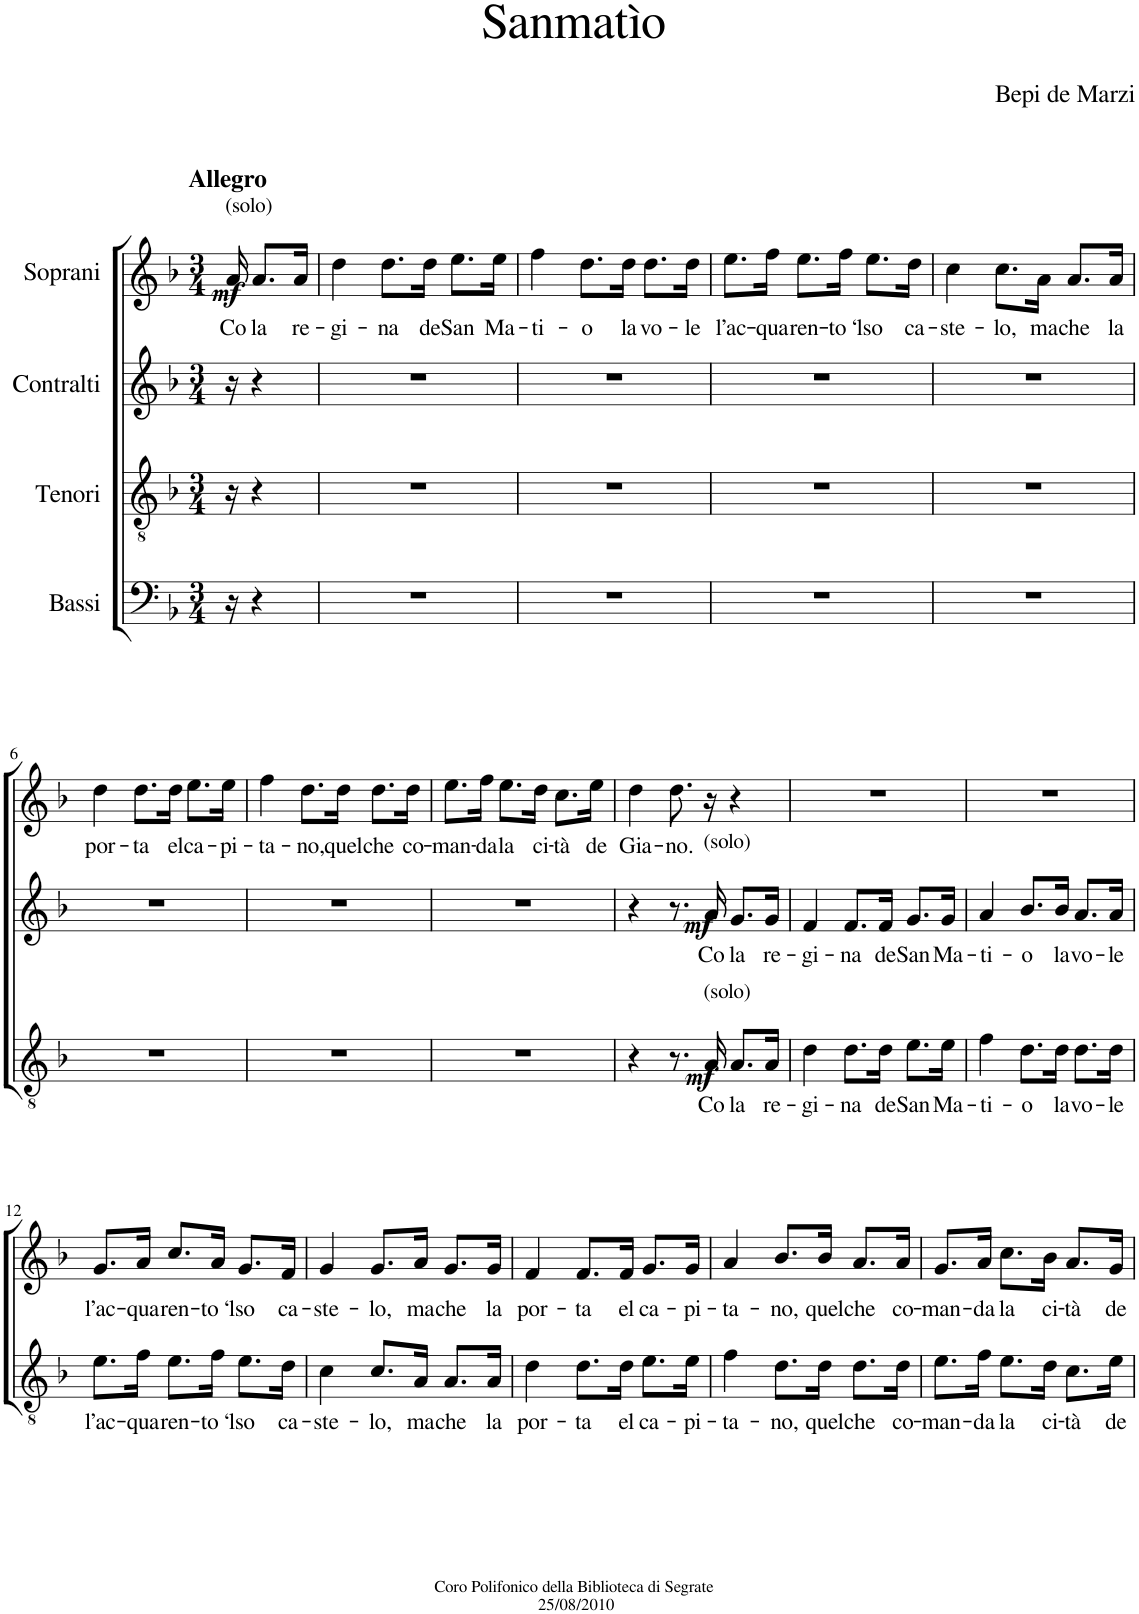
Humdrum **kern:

**kern	**kern	**text	**dynam	**kern	**text	**dynam	**kern	**text	**dynam
*part4	*part3	*part3	*part3	*part2	*part2	*part2	*part1	*part1	*part1
*staff4	*staff3	*staff3	*staff3	*staff2	*staff2	*staff2	*staff1	*staff1	*staff1
*I"Bassi	*I"Tenori	*	*	*I"Contralti	*	*	*I"Soprani	*	*
*clefF4	*clefGv2	*	*	*clefG2	*	*	*clefG2	*	*
*	*	*	*	*	*	*	*Trd1c2	*	*
*k[b-]	*k[b-]	*	*	*k[b-]	*	*	*k[b-]	*	*
*F:	*F:	*	*	*F:	*	*	*F:	*	*
*M3/4	*M3/4	*	*	*M3/4	*	*	*M3/4	*	*
=1	=1	=1	=1	=1	=1	=1	=1	=1	=1
!	!	!	!	!	!	!	!LO:TX:a:B:t=Allegro	!	!
!	!	!	!	!	!	!	!LO:TX:a:t=(solo)	!	!
!	!	!	!	!	!	!	!	!LO:LY:b	!LO:DY:b
16r	16r	.	.	16r	.	.	16a/	Co	mf
!	!	!	!	!	!	!	!	!LO:LY:b	!
4r	4r	.	.	4r	.	.	8.a/L	la	.
!	!	!	!	!	!	!	!	!LO:LY:b	!
.	.	.	.	.	.	.	16a/Jk	re-	.
=2	=2	=2	=2	=2	=2	=2	=2	=2	=2
!	!	!	!	!	!	!	!	!LO:LY:b	!
2.r	2.r	.	.	2.r	.	.	4dd\	-gi-	.
!	!	!	!	!	!	!	!	!LO:LY:b	!
.	.	.	.	.	.	.	8.dd\L	-na	.
!	!	!	!	!	!	!	!	!LO:LY:b	!
.	.	.	.	.	.	.	16dd\Jk	de	.
!	!	!	!	!	!	!	!	!LO:LY:b	!
.	.	.	.	.	.	.	8.ee\L	San	.
!	!	!	!	!	!	!	!	!LO:LY:b	!
.	.	.	.	.	.	.	16ee\Jk	Ma-	.
=3	=3	=3	=3	=3	=3	=3	=3	=3	=3
!	!	!	!	!	!	!	!	!LO:LY:b	!
2.r	2.r	.	.	2.r	.	.	4ff\	-ti-	.
!	!	!	!	!	!	!	!	!LO:LY:b	!
.	.	.	.	.	.	.	8.dd\L	-o	.
!	!	!	!	!	!	!	!	!LO:LY:b	!
.	.	.	.	.	.	.	16dd\Jk	la	.
!	!	!	!	!	!	!	!	!LO:LY:b	!
.	.	.	.	.	.	.	8.dd\L	vo-	.
!	!	!	!	!	!	!	!	!LO:LY:b	!
.	.	.	.	.	.	.	16dd\Jk	-le	.
=4	=4	=4	=4	=4	=4	=4	=4	=4	=4
!	!	!	!	!	!	!	!	!LO:LY:b	!
2.r	2.r	.	.	2.r	.	.	8.ee\L	l’ac-	.
!	!	!	!	!	!	!	!	!LO:LY:b	!
.	.	.	.	.	.	.	16ff\Jk	-qua	.
!	!	!	!	!	!	!	!	!LO:LY:b	!
.	.	.	.	.	.	.	8.ee\L	ren-	.
!	!	!	!	!	!	!	!	!LO:LY:b	!
.	.	.	.	.	.	.	16ff\Jk	-to ‘l	.
!	!	!	!	!	!	!	!	!LO:LY:b	!
.	.	.	.	.	.	.	8.ee\L	so	.
!	!	!	!	!	!	!	!	!LO:LY:b	!
.	.	.	.	.	.	.	16dd\Jk	ca-	.
=5	=5	=5	=5	=5	=5	=5	=5	=5	=5
!	!	!	!	!	!	!	!	!LO:LY:b	!
2.r	2.r	.	.	2.r	.	.	4cc\	-ste-	.
!	!	!	!	!	!	!	!	!LO:LY:b	!
.	.	.	.	.	.	.	8.cc\L	-lo,	.
!	!	!	!	!	!	!	!	!LO:LY:b	!
.	.	.	.	.	.	.	16a\Jk	ma	.
!	!	!	!	!	!	!	!	!LO:LY:b	!
.	.	.	.	.	.	.	8.a/L	che	.
!	!	!	!	!	!	!	!	!LO:LY:b	!
.	.	.	.	.	.	.	16a/Jk	la	.
!!LO:LB:g=z
=6	=6	=6	=6	=6	=6	=6	=6	=6	=6
!	!	!	!	!	!	!	!	!LO:LY:b	!
2.r	2.r	.	.	2.r	.	.	4dd\	por-	.
!	!	!	!	!	!	!	!	!LO:LY:b	!
.	.	.	.	.	.	.	8.dd\L	-ta	.
!	!	!	!	!	!	!	!	!LO:LY:b	!
.	.	.	.	.	.	.	16dd\Jk	el	.
!	!	!	!	!	!	!	!	!LO:LY:b	!
.	.	.	.	.	.	.	8.ee\L	ca-	.
!	!	!	!	!	!	!	!	!LO:LY:b	!
.	.	.	.	.	.	.	16ee\Jk	-pi-	.
=7	=7	=7	=7	=7	=7	=7	=7	=7	=7
!	!	!	!	!	!	!	!	!LO:LY:b	!
2.r	2.r	.	.	2.r	.	.	4ff\	-ta-	.
!	!	!	!	!	!	!	!	!LO:LY:b	!
.	.	.	.	.	.	.	8.dd\L	-no,	.
!	!	!	!	!	!	!	!	!LO:LY:b	!
.	.	.	.	.	.	.	16dd\Jk	quel	.
!	!	!	!	!	!	!	!	!LO:LY:b	!
.	.	.	.	.	.	.	8.dd\L	che	.
!	!	!	!	!	!	!	!	!LO:LY:b	!
.	.	.	.	.	.	.	16dd\Jk	co-	.
=8	=8	=8	=8	=8	=8	=8	=8	=8	=8
!	!	!	!	!	!	!	!	!LO:LY:b	!
2.r	2.r	.	.	2.r	.	.	8.ee\L	-man-	.
!	!	!	!	!	!	!	!	!LO:LY:b	!
.	.	.	.	.	.	.	16ff\Jk	-da	.
!	!	!	!	!	!	!	!	!LO:LY:b	!
.	.	.	.	.	.	.	8.ee\L	la	.
!	!	!	!	!	!	!	!	!LO:LY:b	!
.	.	.	.	.	.	.	16dd\Jk	ci-	.
!	!	!	!	!	!	!	!	!LO:LY:b	!
.	.	.	.	.	.	.	8.cc\L	-tà	.
!	!	!	!	!	!	!	!	!LO:LY:b	!
.	.	.	.	.	.	.	16ee\Jk	de	.
=9	=9	=9	=9	=9	=9	=9	=9	=9	=9
!	!	!	!	!	!	!	!	!LO:LY:b	!
2.r	4r	.	.	4r	.	.	4dd\	Gia-	.
!	!	!	!	!	!	!	!	!LO:LY:b	!
.	8.r	.	.	8.r	.	.	8.dd\	-no.	.
!	!	!	!	!LO:TX:a:t=(solo)	!	!	!	!	!
!	!LO:TX:a:t=(solo)	!	!	!	!	!	!	!	!
!	!	!LO:LY:b	!LO:DY:b	!	!LO:LY:b	!LO:DY:b	!	!	!
.	16A/	Co	mf	16a/	Co	mf	16r	.	.
!	!	!LO:LY:b	!	!	!LO:LY:b	!	!	!	!
.	8.A/L	la	.	8.g/L	la	.	4r	.	.
!	!	!LO:LY:b	!	!	!LO:LY:b	!	!	!	!
.	16A/Jk	re-	.	16g/Jk	re-	.	.	.	.
=10	=10	=10	=10	=10	=10	=10	=10	=10	=10
!	!	!LO:LY:b	!	!	!LO:LY:b	!	!	!	!
2.r	4d\	-gi-	.	4f/	-gi-	.	2.r	.	.
!	!	!LO:LY:b	!	!	!LO:LY:b	!	!	!	!
.	8.d\L	-na	.	8.f/L	-na	.	.	.	.
!	!	!LO:LY:b	!	!	!LO:LY:b	!	!	!	!
.	16d\Jk	de	.	16f/Jk	de	.	.	.	.
!	!	!LO:LY:b	!	!	!LO:LY:b	!	!	!	!
.	8.e\L	San	.	8.g/L	San	.	.	.	.
!	!	!LO:LY:b	!	!	!LO:LY:b	!	!	!	!
.	16e\Jk	Ma-	.	16g/Jk	Ma-	.	.	.	.
=11	=11	=11	=11	=11	=11	=11	=11	=11	=11
!	!	!LO:LY:b	!	!	!LO:LY:b	!	!	!	!
2.r	4f\	-ti-	.	4a/	-ti-	.	2.r	.	.
!	!	!LO:LY:b	!	!	!LO:LY:b	!	!	!	!
.	8.d\L	-o	.	8.b-/L	-o	.	.	.	.
!	!	!LO:LY:b	!	!	!LO:LY:b	!	!	!	!
.	16d\Jk	la	.	16b-/Jk	la	.	.	.	.
!	!	!LO:LY:b	!	!	!LO:LY:b	!	!	!	!
.	8.d\L	vo-	.	8.a/L	vo-	.	.	.	.
!	!	!LO:LY:b	!	!	!LO:LY:b	!	!	!	!
.	16d\Jk	-le	.	16a/Jk	-le	.	.	.	.
!!LO:LB:g=z
=12	=12	=12	=12	=12	=12	=12	=12	=12	=12
!	!	!LO:LY:b	!	!	!LO:LY:b	!	!	!	!
2.r	8.e\L	l’ac-	.	8.g/L	l’ac-	.	2.r	.	.
!	!	!LO:LY:b	!	!	!LO:LY:b	!	!	!	!
.	16f\Jk	-qua	.	16a/Jk	-qua	.	.	.	.
!	!	!LO:LY:b	!	!	!LO:LY:b	!	!	!	!
.	8.e\L	ren-	.	8.cc/L	ren-	.	.	.	.
!	!	!LO:LY:b	!	!	!LO:LY:b	!	!	!	!
.	16f\Jk	-to ‘l	.	16a/Jk	-to ‘l	.	.	.	.
!	!	!LO:LY:b	!	!	!LO:LY:b	!	!	!	!
.	8.e\L	so	.	8.g/L	so	.	.	.	.
!	!	!LO:LY:b	!	!	!LO:LY:b	!	!	!	!
.	16d\Jk	ca-	.	16f/Jk	ca-	.	.	.	.
=13	=13	=13	=13	=13	=13	=13	=13	=13	=13
!	!	!LO:LY:b	!	!	!LO:LY:b	!	!	!	!
2.r	4c\	-ste-	.	4g/	-ste-	.	2.r	.	.
!	!	!LO:LY:b	!	!	!LO:LY:b	!	!	!	!
.	8.c/L	-lo,	.	8.g/L	-lo,	.	.	.	.
!	!	!LO:LY:b	!	!	!LO:LY:b	!	!	!	!
.	16A/Jk	ma	.	16a/Jk	ma	.	.	.	.
!	!	!LO:LY:b	!	!	!LO:LY:b	!	!	!	!
.	8.A/L	che	.	8.g/L	che	.	.	.	.
!	!	!LO:LY:b	!	!	!LO:LY:b	!	!	!	!
.	16A/Jk	la	.	16g/Jk	la	.	.	.	.
=14	=14	=14	=14	=14	=14	=14	=14	=14	=14
!	!	!LO:LY:b	!	!	!LO:LY:b	!	!	!	!
2.r	4d\	por-	.	4f/	por-	.	2.r	.	.
!	!	!LO:LY:b	!	!	!LO:LY:b	!	!	!	!
.	8.d\L	-ta	.	8.f/L	-ta	.	.	.	.
!	!	!LO:LY:b	!	!	!LO:LY:b	!	!	!	!
.	16d\Jk	el	.	16f/Jk	el	.	.	.	.
!	!	!LO:LY:b	!	!	!LO:LY:b	!	!	!	!
.	8.e\L	ca-	.	8.g/L	ca-	.	.	.	.
!	!	!LO:LY:b	!	!	!LO:LY:b	!	!	!	!
.	16e\Jk	-pi-	.	16g/Jk	-pi-	.	.	.	.
=15	=15	=15	=15	=15	=15	=15	=15	=15	=15
!	!	!LO:LY:b	!	!	!LO:LY:b	!	!	!	!
2.r	4f\	-ta-	.	4a/	-ta-	.	2.r	.	.
!	!	!LO:LY:b	!	!	!LO:LY:b	!	!	!	!
.	8.d\L	-no,	.	8.b-/L	-no,	.	.	.	.
!	!	!LO:LY:b	!	!	!LO:LY:b	!	!	!	!
.	16d\Jk	quel	.	16b-/Jk	quel	.	.	.	.
!	!	!LO:LY:b	!	!	!LO:LY:b	!	!	!	!
.	8.d\L	che	.	8.a/L	che	.	.	.	.
!	!	!LO:LY:b	!	!	!LO:LY:b	!	!	!	!
.	16d\Jk	co-	.	16a/Jk	co-	.	.	.	.
=16	=16	=16	=16	=16	=16	=16	=16	=16	=16
!	!	!LO:LY:b	!	!	!LO:LY:b	!	!	!	!
2.r	8.e\L	-man-	.	8.g/L	-man-	.	2.r	.	.
!	!	!LO:LY:b	!	!	!LO:LY:b	!	!	!	!
.	16f\Jk	-da	.	16a/Jk	-da	.	.	.	.
!	!	!LO:LY:b	!	!	!LO:LY:b	!	!	!	!
.	8.e\L	la	.	8.cc\L	la	.	.	.	.
!	!	!LO:LY:b	!	!	!LO:LY:b	!	!	!	!
.	16d\Jk	ci-	.	16b-\Jk	ci-	.	.	.	.
!	!	!LO:LY:b	!	!	!LO:LY:b	!	!	!	!
.	8.c\L	-tà	.	8.a/L	-tà	.	.	.	.
!	!	!LO:LY:b	!	!	!LO:LY:b	!	!	!	!
.	16e\Jk	de	.	16g/Jk	de	.	.	.	.
=	=	=	=	=	=	=	=	=	=
*-	*-	*-	*-	*-	*-	*-	*-	*-	*-
